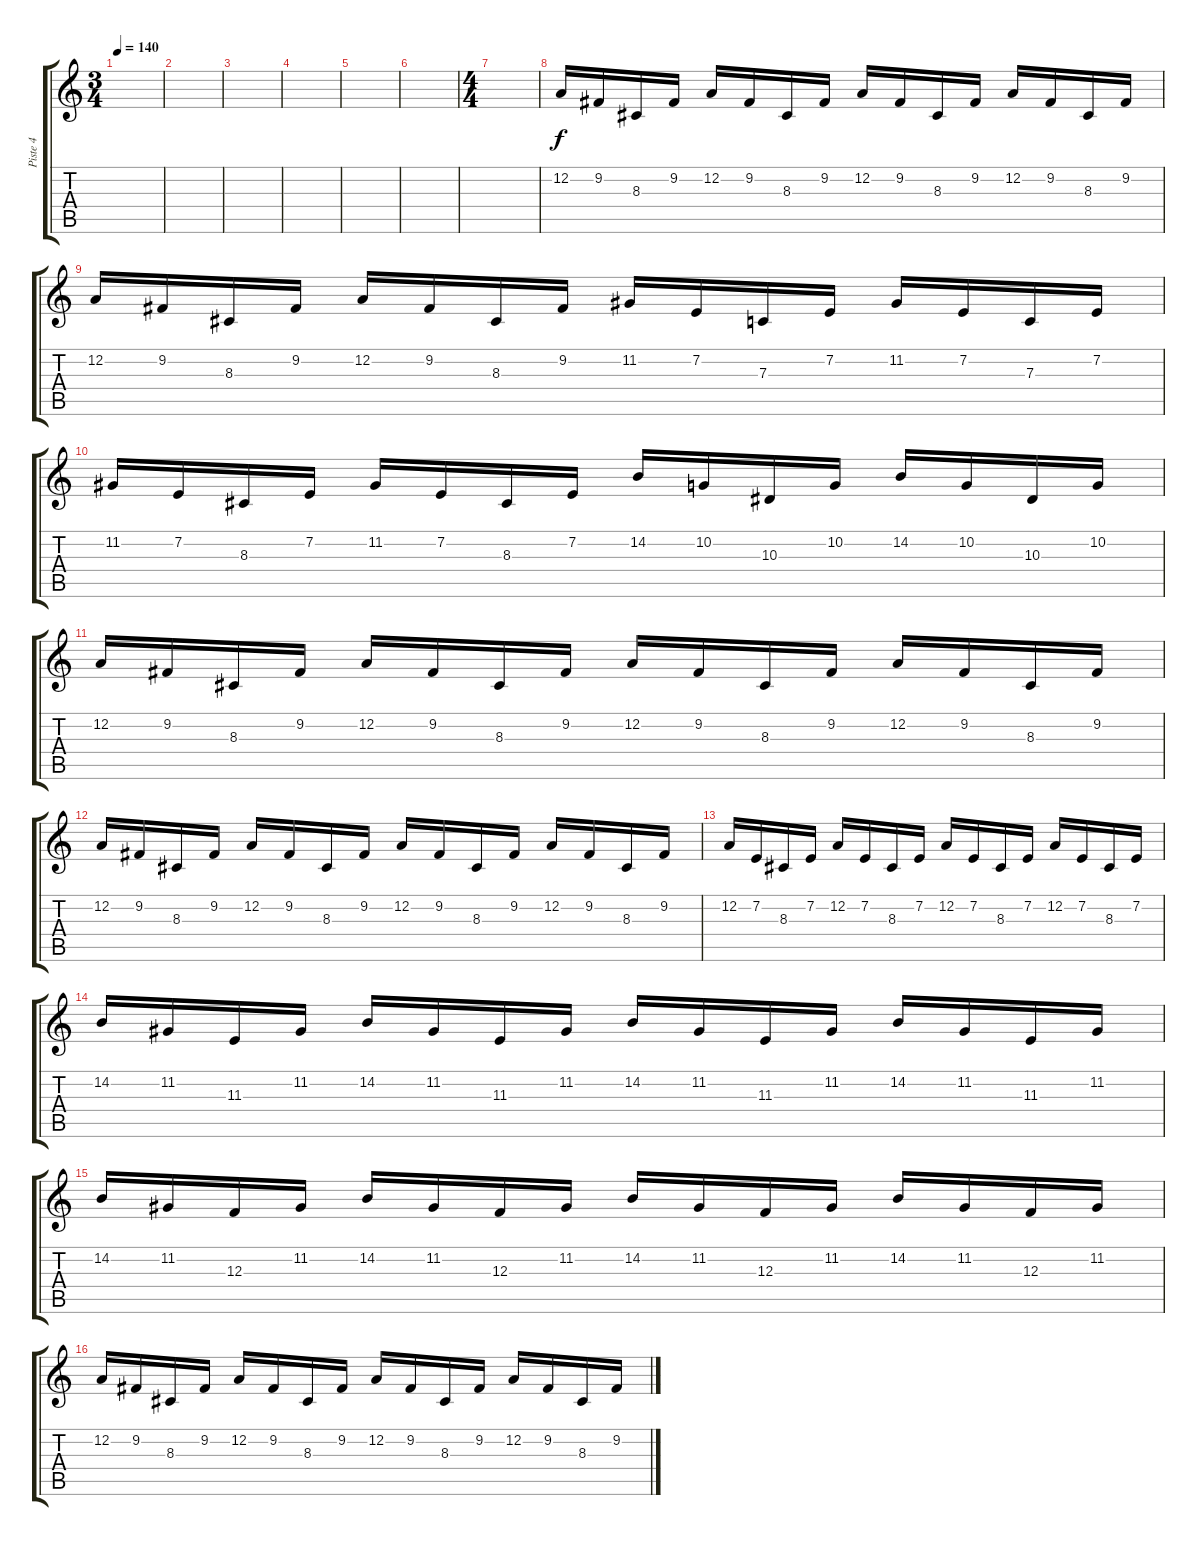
\track ("Piste 4" "Piste 4") {instrument lead1square}
\staff {score tabs}
\tuning (D4 A3 F3 C3 G2 D2) {hide}
\ts (3 4)
\tempo 140
\clef g2
\ks c
|
|
|
|
|
|
\ts (4 4)
|
12.2.16 9.2.16 8.3.16 9.2.16 12.2.16 9.2.16 8.3.16 9.2.16 12.2.16 9.2.16 8.3.16 9.2.16 12.2.16 9.2.16 8.3.16 9.2.16 |
12.2.16 9.2.16 8.3.16 9.2.16 12.2.16 9.2.16 8.3.16 9.2.16 11.2.16 7.2.16 7.3.16 7.2.16 11.2.16 7.2.16 7.3.16 7.2.16 |
11.2.16 7.2.16 8.3.16 7.2.16 11.2.16 7.2.16 8.3.16 7.2.16 14.2.16 10.2.16 10.3.16 10.2.16 14.2.16 10.2.16 10.3.16 10.2.16 |
12.2.16 9.2.16 8.3.16 9.2.16 12.2.16 9.2.16 8.3.16 9.2.16 12.2.16 9.2.16 8.3.16 9.2.16 12.2.16 9.2.16 8.3.16 9.2.16 |
12.2.16 9.2.16 8.3.16 9.2.16 12.2.16 9.2.16 8.3.16 9.2.16 12.2.16 9.2.16 8.3.16 9.2.16 12.2.16 9.2.16 8.3.16 9.2.16 |
12.2.16 7.2.16 8.3.16 7.2.16 12.2.16 7.2.16 8.3.16 7.2.16 12.2.16 7.2.16 8.3.16 7.2.16 12.2.16 7.2.16 8.3.16 7.2.16 |
14.2.16 11.2.16 11.3.16 11.2.16 14.2.16 11.2.16 11.3.16 11.2.16 14.2.16 11.2.16 11.3.16 11.2.16 14.2.16 11.2.16 11.3.16 11.2.16 |
14.2.16 11.2.16 12.3.16 11.2.16 14.2.16 11.2.16 12.3.16 11.2.16 14.2.16 11.2.16 12.3.16 11.2.16 14.2.16 11.2.16 12.3.16 11.2.16 |
12.2.16 9.2.16 8.3.16 9.2.16 12.2.16 9.2.16 8.3.16 9.2.16 12.2.16 9.2.16 8.3.16 9.2.16 12.2.16 9.2.16 8.3.16 9.2.16
